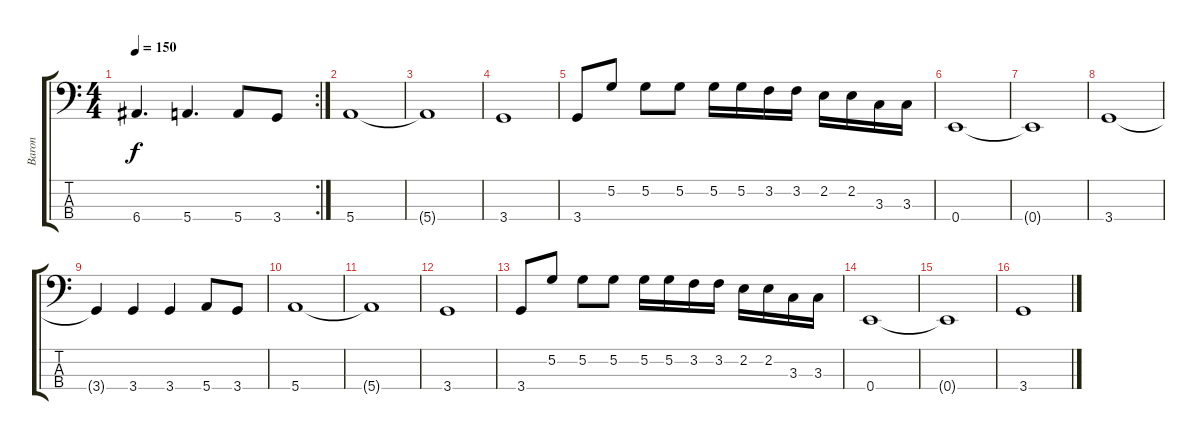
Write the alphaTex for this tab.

\track ("Baron" "Baron") {instrument electricbasspick}
\staff {score tabs}
\tuning (G2 D2 A1 E1) {hide}
\rc 2
\ts (4 4)
\tempo 150
\clef f4
\ks c
6.4.4{d dy f} 5.4.4{d} 5.4.8 3.4.8 |
5.4.1 |
5.4{t}.1 |
3.4.1 |
3.4.8 5.2.8 5.2.8 5.2.8 5.2.16 5.2.16 3.2.16 3.2.16 2.2.16 2.2.16 3.3.16 3.3.16 |
0.4.1 |
0.4{t}.1 |
3.4.1 |
3.4{t}.4 3.4.4 3.4.4 5.4.8 3.4.8 |
5.4.1 |
5.4{t}.1 |
3.4.1 |
3.4.8 5.2.8 5.2.8 5.2.8 5.2.16 5.2.16 3.2.16 3.2.16 2.2.16 2.2.16 3.3.16 3.3.16 |
0.4.1 |
0.4{t}.1 |
3.4.1
